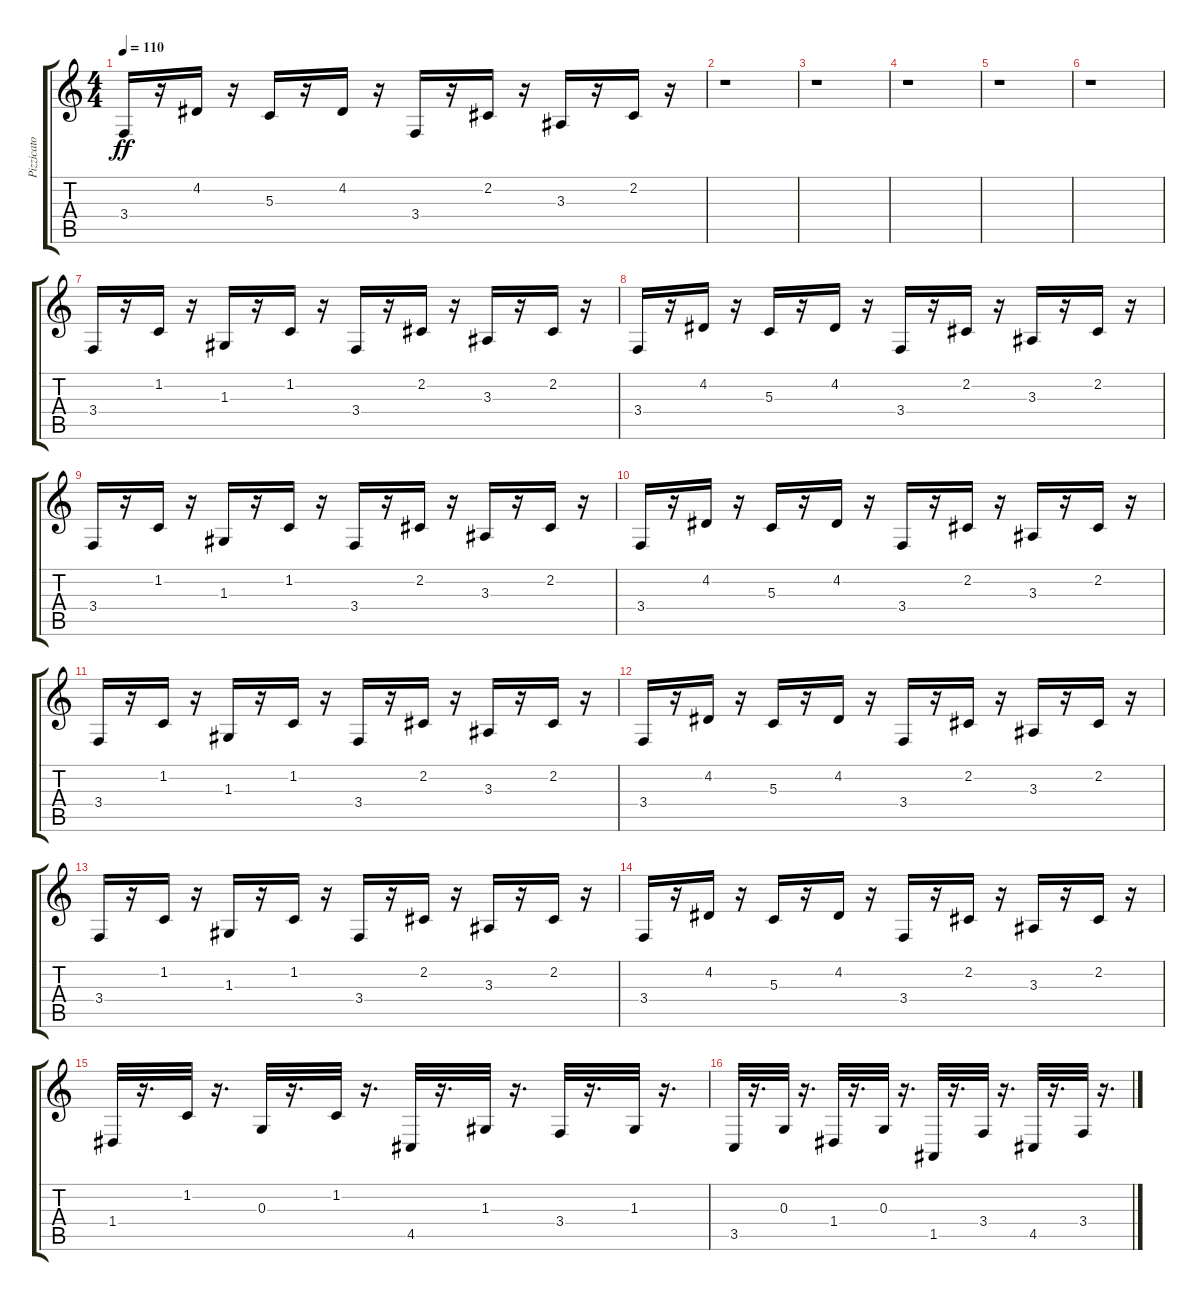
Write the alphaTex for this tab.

\track ("Pizzicato           " "Pizzicato ") {instrument pizzicatostrings}
\staff {score tabs}
\tuning (E4 B3 G3 D3 A2 E2) {hide}
\ts (4 4)
\tempo 110
\clef g2
\ks c
3.4.16{dy ff} r.16 4.2.16 r.16 5.3.16 r.16 4.2.16 r.16 3.4.16 r.16 2.2.16 r.16 3.3.16 r.16 2.2.16 r.16 |
r.1 |
r.1 |
r.1 |
r.1 |
r.1 |
3.4.16 r.16 1.2.16 r.16 1.3.16 r.16 1.2.16 r.16 3.4.16 r.16 2.2.16 r.16 3.3.16 r.16 2.2.16 r.16 |
3.4.16 r.16 4.2.16 r.16 5.3.16 r.16 4.2.16 r.16 3.4.16 r.16 2.2.16 r.16 3.3.16 r.16 2.2.16 r.16 |
3.4.16 r.16 1.2.16 r.16 1.3.16 r.16 1.2.16 r.16 3.4.16 r.16 2.2.16 r.16 3.3.16 r.16 2.2.16 r.16 |
3.4.16 r.16 4.2.16 r.16 5.3.16 r.16 4.2.16 r.16 3.4.16 r.16 2.2.16 r.16 3.3.16 r.16 2.2.16 r.16 |
3.4.16 r.16 1.2.16 r.16 1.3.16 r.16 1.2.16 r.16 3.4.16 r.16 2.2.16 r.16 3.3.16 r.16 2.2.16 r.16 |
3.4.16 r.16 4.2.16 r.16 5.3.16 r.16 4.2.16 r.16 3.4.16 r.16 2.2.16 r.16 3.3.16 r.16 2.2.16 r.16 |
3.4.16 r.16 1.2.16 r.16 1.3.16 r.16 1.2.16 r.16 3.4.16 r.16 2.2.16 r.16 3.3.16 r.16 2.2.16 r.16 |
3.4.16 r.16 4.2.16 r.16 5.3.16 r.16 4.2.16 r.16 3.4.16 r.16 2.2.16 r.16 3.3.16 r.16 2.2.16 r.16 |
1.4.32 r.16{d} 1.2.32 r.16{d} 0.3.32 r.16{d} 1.2.32 r.16{d} 4.5.32 r.16{d} 1.3.32 r.16{d} 3.4.32 r.16{d} 1.3.32 r.16{d} |
3.5.32 r.16{d} 0.3.32 r.16{d} 1.4.32 r.16{d} 0.3.32 r.16{d} 1.5.32 r.16{d} 3.4.32 r.16{d} 4.5.32 r.16{d} 3.4.32 r.16{d}
